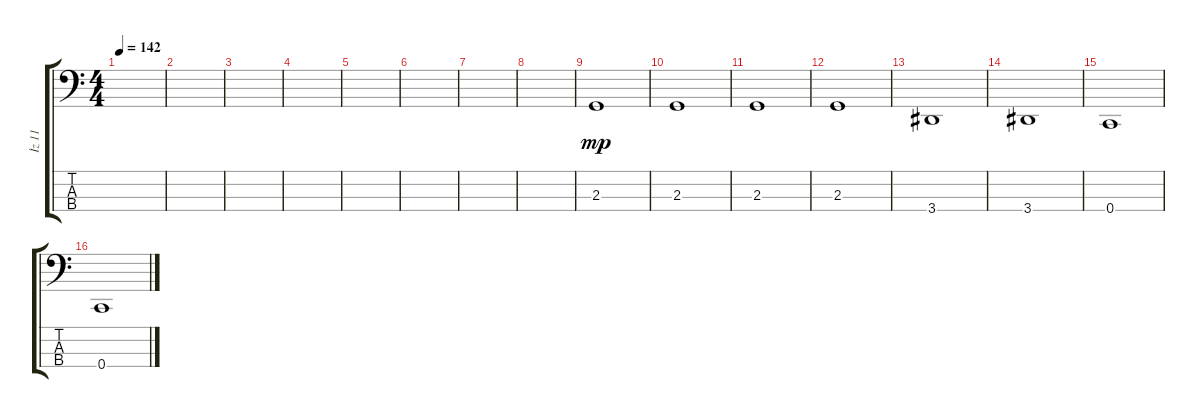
\track ("İz 11" "İz 11") {instrument electricbassfinger}
\staff {score tabs}
\tuning (D2 A1 F1 C1) {hide}
\ts (4 4)
\tempo 142
\clef f4
\ks c
|
|
|
|
|
|
|
|
2.3.1{dy mp} |
2.3.1 |
2.3.1 |
2.3.1 |
3.4.1 |
3.4.1 |
0.4.1 |
0.4.1
